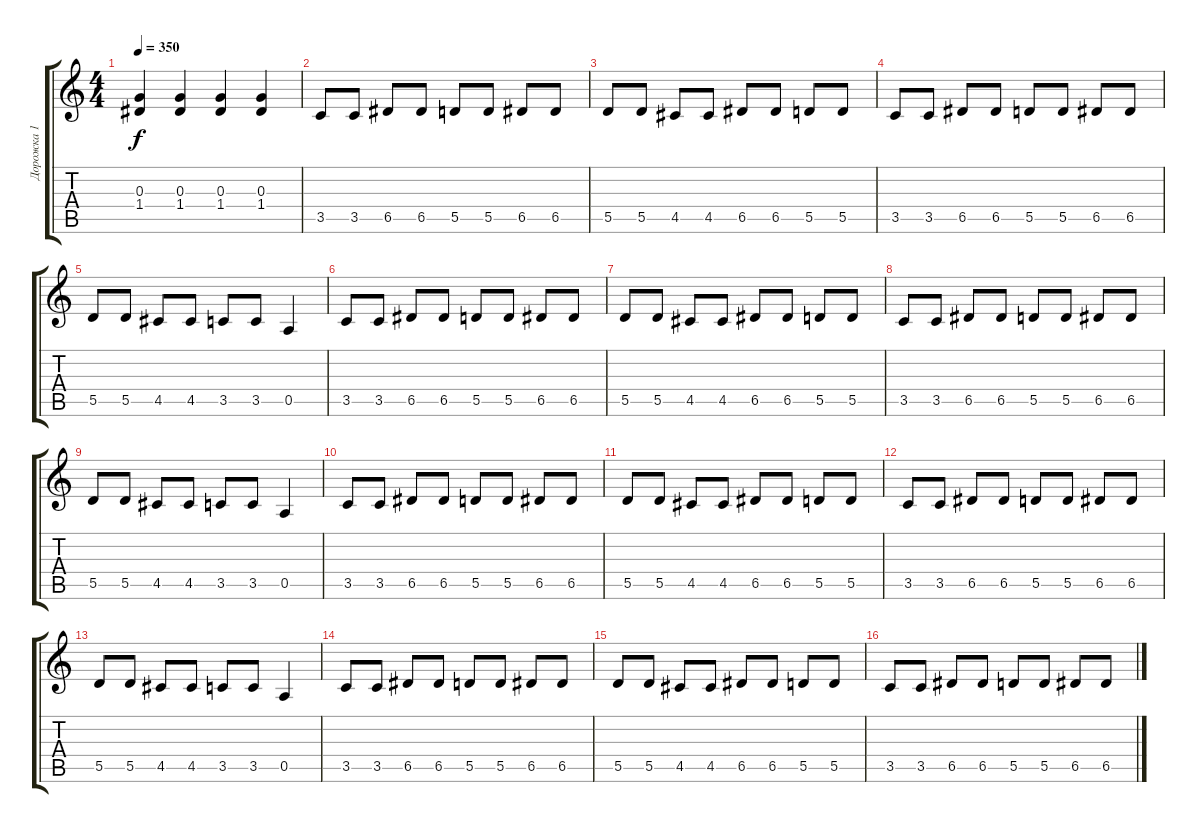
\track ("Дорожка 1" "Дорожка 1") {instrument distortionguitar}
\staff {score tabs}
\tuning (E4 B3 G3 D3 A2 E2) {hide}
\ts (4 4)
\tempo 350
\clef g2
\ks c
(0.3 1.4).4{dy f} (0.3 1.4).4 (0.3 1.4).4 (0.3 1.4).4 |
3.5.8 3.5.8 6.5.8 6.5.8 5.5.8 5.5.8 6.5.8 6.5.8 |
5.5.8 5.5.8 4.5.8 4.5.8 6.5.8 6.5.8 5.5.8 5.5.8 |
3.5.8 3.5.8 6.5.8 6.5.8 5.5.8 5.5.8 6.5.8 6.5.8 |
5.5.8 5.5.8 4.5.8 4.5.8 3.5.8 3.5.8 0.5.4 |
3.5.8 3.5.8 6.5.8 6.5.8 5.5.8 5.5.8 6.5.8 6.5.8 |
5.5.8 5.5.8 4.5.8 4.5.8 6.5.8 6.5.8 5.5.8 5.5.8 |
3.5.8 3.5.8 6.5.8 6.5.8 5.5.8 5.5.8 6.5.8 6.5.8 |
5.5.8 5.5.8 4.5.8 4.5.8 3.5.8 3.5.8 0.5.4 |
3.5.8 3.5.8 6.5.8 6.5.8 5.5.8 5.5.8 6.5.8 6.5.8 |
5.5.8 5.5.8 4.5.8 4.5.8 6.5.8 6.5.8 5.5.8 5.5.8 |
3.5.8 3.5.8 6.5.8 6.5.8 5.5.8 5.5.8 6.5.8 6.5.8 |
5.5.8 5.5.8 4.5.8 4.5.8 3.5.8 3.5.8 0.5.4 |
3.5.8 3.5.8 6.5.8 6.5.8 5.5.8 5.5.8 6.5.8 6.5.8 |
5.5.8 5.5.8 4.5.8 4.5.8 6.5.8 6.5.8 5.5.8 5.5.8 |
3.5.8 3.5.8 6.5.8 6.5.8 5.5.8 5.5.8 6.5.8 6.5.8
